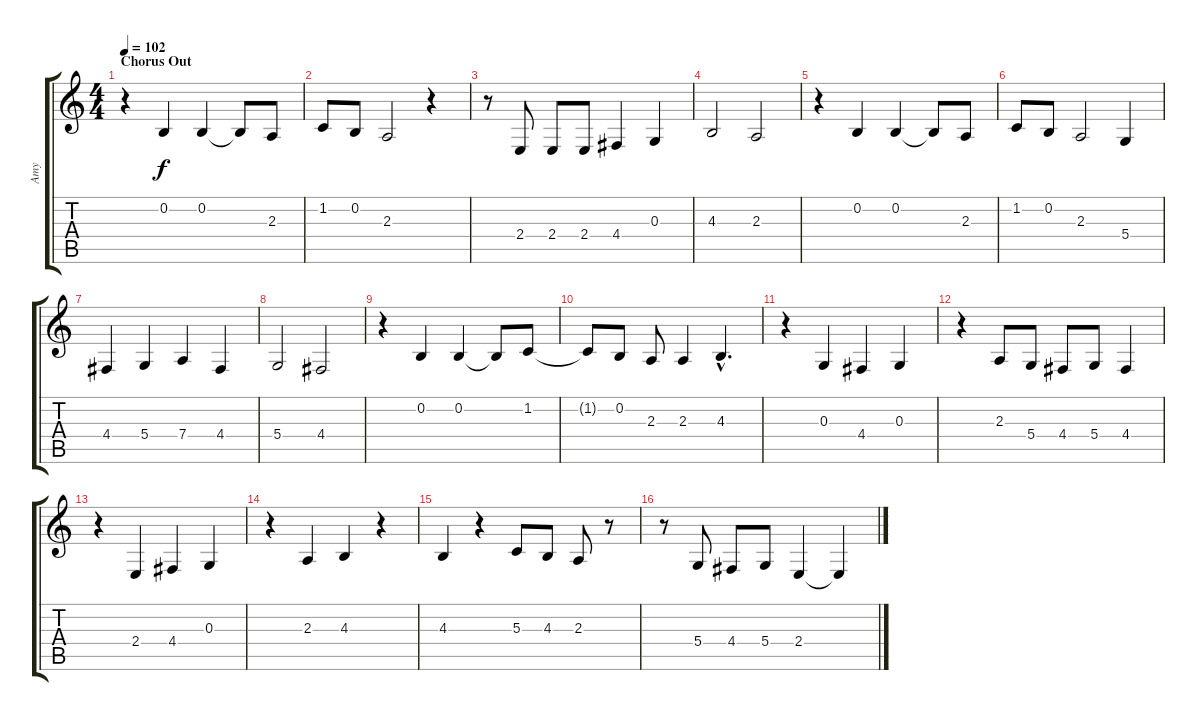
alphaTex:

\track ("Amy" "Amy") {instrument lead3calliope}
\staff {score tabs}
\tuning (E4 B3 G3 D3 A2 E2) {hide}
\ts (4 4)
\section ("" "Chorus Out")
\tempo 102
\clef g2
\ks c
r.4{dy f} 0.2.4 0.2.4 0.2{t}.8 2.3.8 |
1.2.8 0.2.8 2.3.2 r.4 |
r.8 2.4.8 2.4.8 2.4.8 4.4.4 0.3.4 |
4.3.2 2.3.2 |
r.4 0.2.4 0.2.4 0.2{t}.8 2.3.8 |
1.2.8 0.2.8 2.3.2 5.4.4 |
4.4.4 5.4.4 7.4.4 4.4.4 |
5.4.2 4.4.2 |
r.4 0.2.4 0.2.4 0.2{t}.8 1.2.8 |
1.2{t}.8 0.2.8 2.3.8 2.3.4 4.3{hac}.4{d} |
r.4 0.3.4 4.4.4 0.3.4 |
r.4 2.3.8 5.4.8 4.4.8 5.4.8 4.4.4 |
r.4 2.4.4 4.4.4 0.3.4 |
r.4 2.3.4 4.3.4 r.4 |
4.3.4 r.4 5.3.8 4.3.8 2.3.8 r.8 |
r.8 5.4.8 4.4.8 5.4.8 2.4.4 2.4{t}.4
